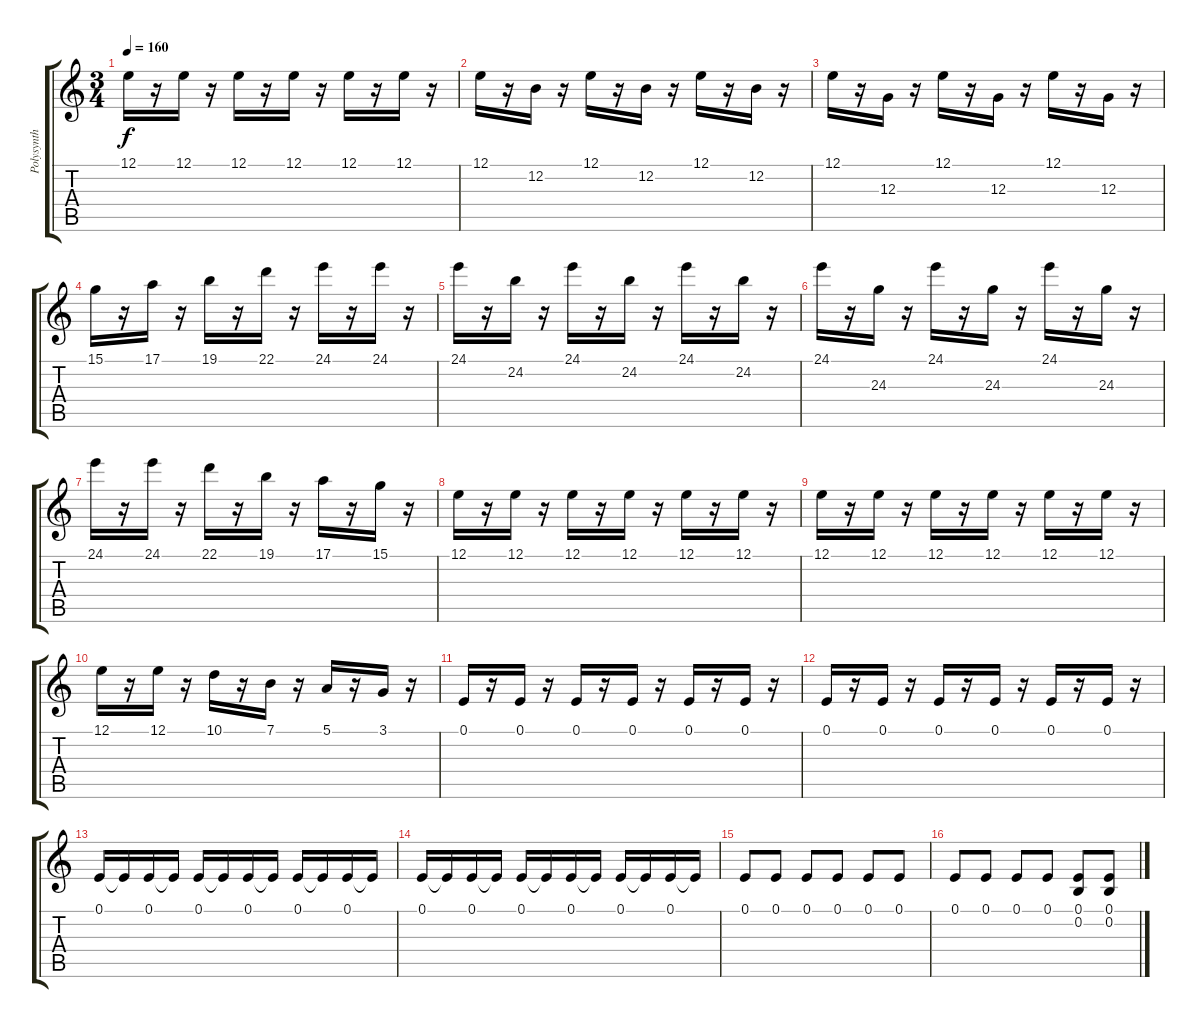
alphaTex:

\track ("Polysynth w/flanger" "Polysynth ") {instrument pad3polysynth}
\staff {score tabs}
\tuning (E4 B3 G3 D3 A2 E2) {hide}
\ts (3 4)
\tempo 160
\clef g2
\ks c
12.1.16{dy f} r.16 12.1.16 r.16 12.1.16 r.16 12.1.16 r.16 12.1.16 r.16 12.1.16 r.16 |
12.1.16 r.16 12.2.16 r.16 12.1.16 r.16 12.2.16 r.16 12.1.16 r.16 12.2.16 r.16 |
12.1.16 r.16 12.3.16 r.16 12.1.16 r.16 12.3.16 r.16 12.1.16 r.16 12.3.16 r.16 |
15.1.16 r.16 17.1.16 r.16 19.1.16 r.16 22.1.16 r.16 24.1.16 r.16 24.1.16 r.16 |
24.1.16 r.16 24.2.16 r.16 24.1.16 r.16 24.2.16 r.16 24.1.16 r.16 24.2.16 r.16 |
24.1.16 r.16 24.3.16 r.16 24.1.16 r.16 24.3.16 r.16 24.1.16 r.16 24.3.16 r.16 |
24.1.16 r.16 24.1.16 r.16 22.1.16 r.16 19.1.16 r.16 17.1.16 r.16 15.1.16 r.16 |
12.1.16 r.16 12.1.16 r.16 12.1.16 r.16 12.1.16 r.16 12.1.16 r.16 12.1.16 r.16 |
12.1.16 r.16 12.1.16 r.16 12.1.16 r.16 12.1.16 r.16 12.1.16 r.16 12.1.16 r.16 |
12.1.16 r.16 12.1.16 r.16 10.1.16 r.16 7.1.16 r.16 5.1.16 r.16 3.1.16 r.16 |
0.1.16 r.16 0.1.16 r.16 0.1.16 r.16 0.1.16 r.16 0.1.16 r.16 0.1.16 r.16 |
0.1.16 r.16 0.1.16 r.16 0.1.16 r.16 0.1.16 r.16 0.1.16 r.16 0.1.16 r.16 |
0.1.16 0.1{t}.16 0.1.16 0.1{t}.16 0.1.16 0.1{t}.16 0.1.16 0.1{t}.16 0.1.16 0.1{t}.16 0.1.16 0.1{t}.16 |
0.1.16 0.1{t}.16 0.1.16 0.1{t}.16 0.1.16 0.1{t}.16 0.1.16 0.1{t}.16 0.1.16 0.1{t}.16 0.1.16 0.1{t}.16 |
0.1.8 0.1.8 0.1.8 0.1.8 0.1.8 0.1.8 |
0.1.8 0.1.8 0.1.8 0.1.8 (0.1 0.2).8 (0.1 0.2).8
